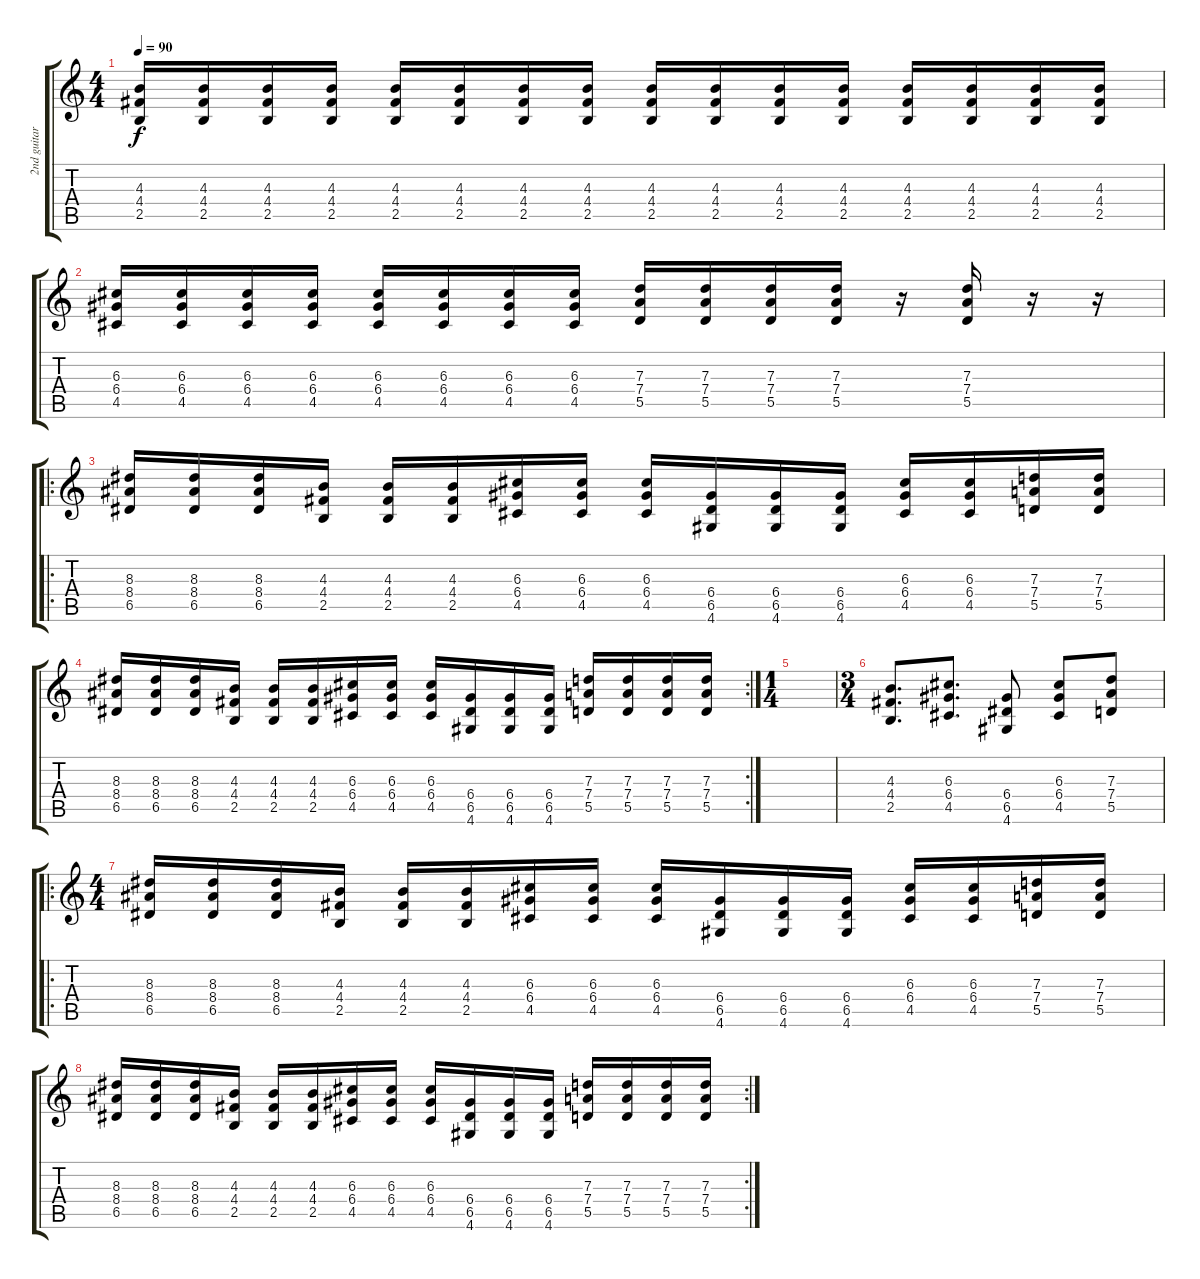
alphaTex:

\track ("2nd guitar" "2nd guitar") {instrument overdrivenguitar}
\staff {score tabs}
\tuning (E4 B3 G3 D3 A2 E2) {hide}
\ts (4 4)
\tempo 90
\clef g2
\ks c
(4.3 4.4 2.5).16{dy f} (4.3 4.4 2.5).16 (4.3 4.4 2.5).16 (4.3 4.4 2.5).16 (4.3 4.4 2.5).16 (4.3 4.4 2.5).16 (4.3 4.4 2.5).16 (4.3 4.4 2.5).16 (4.3 4.4 2.5).16 (4.3 4.4 2.5).16 (4.3 4.4 2.5).16 (4.3 4.4 2.5).16 (4.3 4.4 2.5).16 (4.3 4.4 2.5).16 (4.3 4.4 2.5).16 (4.3 4.4 2.5).16 |
(6.3 6.4 4.5).16 (6.3 6.4 4.5).16 (6.3 6.4 4.5).16 (6.3 6.4 4.5).16 (6.3 6.4 4.5).16 (6.3 6.4 4.5).16 (6.3 6.4 4.5).16 (6.3 6.4 4.5).16 (7.3 7.4 5.5).16 (7.3 7.4 5.5).16 (7.3 7.4 5.5).16 (7.3 7.4 5.5).16 r.16 (7.3 7.4 5.5).16 r.16 r.16 |
\ro
(8.3 8.4 6.5).16 (8.3 8.4 6.5).16 (8.3 8.4 6.5).16 (4.3 4.4 2.5).16 (4.3 4.4 2.5).16 (4.3 4.4 2.5).16 (6.3 6.4 4.5).16 (6.3 6.4 4.5).16 (6.3 6.4 4.5).16 (6.4 6.5 4.6).16 (6.4 6.5 4.6).16 (6.4 6.5 4.6).16 (6.3 6.4 4.5).16 (6.3 6.4 4.5).16 (7.3 7.4 5.5).16 (7.3 7.4 5.5).16 |
\rc 2
(8.3 8.4 6.5).16 (8.3 8.4 6.5).16 (8.3 8.4 6.5).16 (4.3 4.4 2.5).16 (4.3 4.4 2.5).16 (4.3 4.4 2.5).16 (6.3 6.4 4.5).16 (6.3 6.4 4.5).16 (6.3 6.4 4.5).16 (6.4 6.5 4.6).16 (6.4 6.5 4.6).16 (6.4 6.5 4.6).16 (7.3 7.4 5.5).16 (7.3 7.4 5.5).16 (7.3 7.4 5.5).16 (7.3 7.4 5.5).16 |
\ts (1 4)
|
\ts (3 4)
(4.3 4.4 2.5).8{d} (6.3 6.4 4.5).8{d} (6.4 6.5 4.6).8 (6.3 6.4 4.5).8 (7.3 7.4 5.5).8 |
\ro
\ts (4 4)
(8.3 8.4 6.5).16 (8.3 8.4 6.5).16 (8.3 8.4 6.5).16 (4.3 4.4 2.5).16 (4.3 4.4 2.5).16 (4.3 4.4 2.5).16 (6.3 6.4 4.5).16 (6.3 6.4 4.5).16 (6.3 6.4 4.5).16 (6.4 6.5 4.6).16 (6.4 6.5 4.6).16 (6.4 6.5 4.6).16 (6.3 6.4 4.5).16 (6.3 6.4 4.5).16 (7.3 7.4 5.5).16 (7.3 7.4 5.5).16 |
\rc 2
(8.3 8.4 6.5).16 (8.3 8.4 6.5).16 (8.3 8.4 6.5).16 (4.3 4.4 2.5).16 (4.3 4.4 2.5).16 (4.3 4.4 2.5).16 (6.3 6.4 4.5).16 (6.3 6.4 4.5).16 (6.3 6.4 4.5).16 (6.4 6.5 4.6).16 (6.4 6.5 4.6).16 (6.4 6.5 4.6).16 (7.3 7.4 5.5).16 (7.3 7.4 5.5).16 (7.3 7.4 5.5).16 (7.3 7.4 5.5).16
